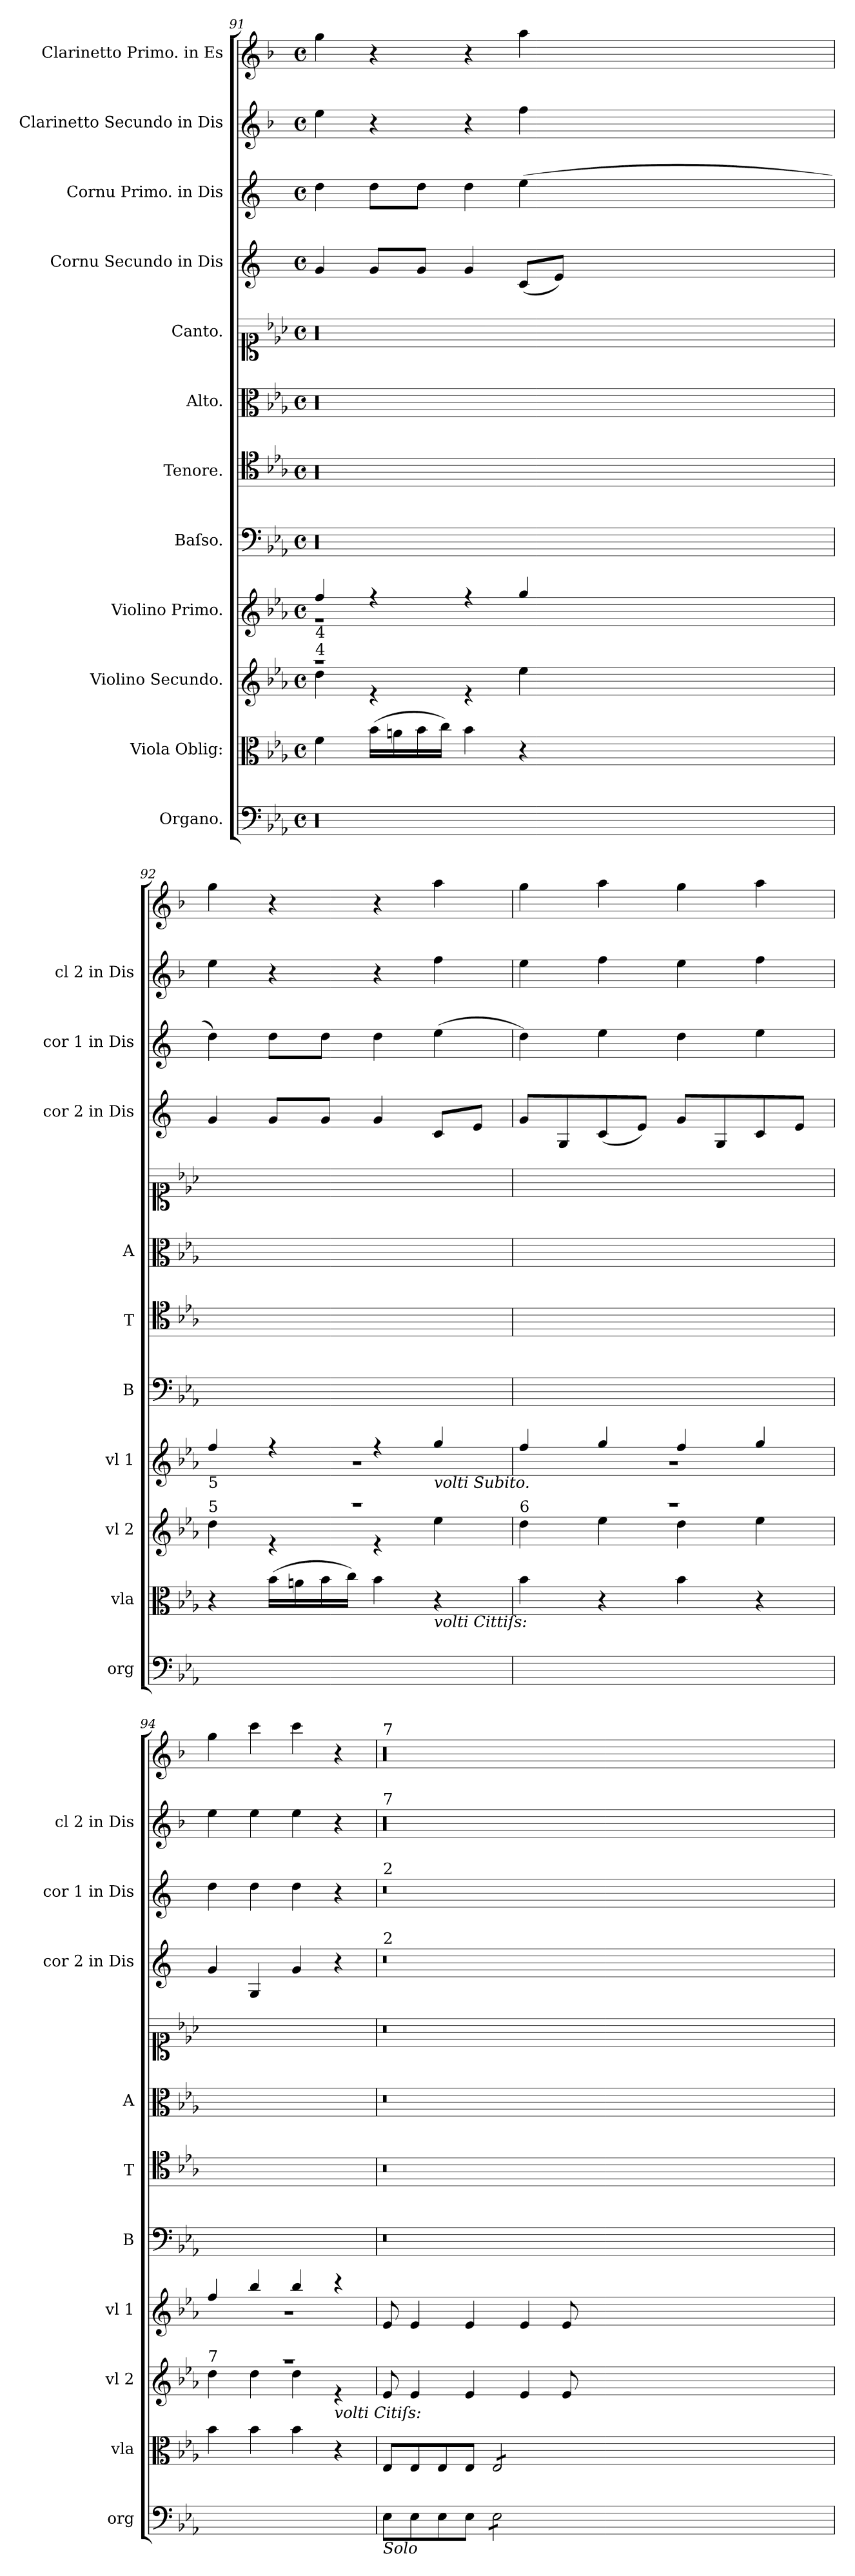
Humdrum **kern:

**kern	**dynam	**kern	**dynam	**kern	**dynam	**kern	**dynam	**kern	**kern	**kern	**kern	**kern	**kern	**kern	**kern
*part12	*part12	*part11	*part11	*part10	*part10	*part9	*part9	*part8	*part7	*part6	*part5	*part4	*part3	*part2	*part1
*staff12	*staff12	*staff11	*staff11	*staff10	*staff10	*staff9	*staff9	*staff8	*staff7	*staff6	*staff5	*staff4	*staff3	*staff2	*staff1
*I"Organo.	*	*I"Viola Oblig:	*	*I"Violino Secundo.	*	*I"Violino Primo.	*	*I"Baſso.	*I"Tenore.	*I"Alto.	*I"Canto.	*I"Cornu Secundo in Dis	*I"Cornu Primo. in Dis	*I"Clarinetto Secundo in Dis	*I"Clarinetto Primo. in Es
*I'org	*	*I'vla	*	*I'vl 2	*	*I'vl 1	*	*I'B	*I'T	*I'A	*	*I'cor 2 in Dis	*I'cor 1 in Dis	*I'cl 2 in Dis	*
*clefF4	*	*clefC3	*	*clefG2	*	*clefG2	*	*clefF4	*clefC4	*clefC3	*clefC1	*clefG2	*clefG2	*clefG2	*clefG2
*	*	*	*	*	*	*	*	*	*	*	*	*ITrd5c9	*ITrd5c9	*ITrd1c2	*ITrd1c2
*k[b-e-a-]	*	*k[b-e-a-]	*	*k[b-e-a-]	*	*k[b-e-a-]	*	*k[b-e-a-]	*k[b-e-a-]	*k[b-e-a-]	*k[b-e-a-]	*k[b-e-a-]	*k[b-e-a-]	*k[b-e-a-]	*k[b-e-a-]
*E-:	*	*E-:	*	*E-:	*	*E-:	*	*E-:	*E-:	*E-:	*E-:	*E-:	*E-:	*E-:	*E-:
*M4/4	*	*M4/4	*	*M4/4	*	*M4/4	*	*M4/4	*M4/4	*M4/4	*M4/4	*M4/4	*M4/4	*M4/4	*M4/4
*met(c)	*	*met(c)	*	*met(c)	*	*met(c)	*	*met(c)	*met(c)	*met(c)	*met(c)	*met(c)	*met(c)	*met(c)	*met(c)
=91	=91	=91	=91	=91	=91	=91	=91	=91	=91	=91	=91	=91	=91	=91	=91
*	*	*	*	*^	*	*^	*	*	*	*	*	*	*	*	*
!	!	!	!	!	!	!	!LO:TX:b:t=4	!	!	!	!	!	!	!	!	!	!
!	!	!	!	!LO:TX:a:t=4	!	!	!	!	!	!	!	!	!	!	!	!	!
00r	.	4f\	.	1r	4dd!\	.	4ff!/	1r	.	00r	00r	00r	00r	4B-/	4f\	4dd\	4ff\
.	.	(16b-\LL	forto	.	4r	.	4rff	.	.	.	.	.	.	8B-/L	8f\L	4r	4r
.	.	16an\	.	.	.	.	.	.	.	.	.	.	.	.	.	.	.
.	.	16b-\	.	.	.	.	.	.	.	.	.	.	.	8B-/J	8f\J	.	.
.	.	16cc\JJ)	.	.	.	.	.	.	.	.	.	.	.	.	.	.	.
.	.	4b-\	.	.	4r	.	4rff	.	.	.	.	.	.	4B-/	4f\	4r	4r
.	.	4r	.	.	4ee-!\	.	4gg!/	.	.	.	.	.	.	(8E-/L	(4g\	4ee-\	4gg\
.	.	.	.	.	.	.	.	.	.	.	.	.	.	8G/J)	.	.	.
.	.	0.ryy	.	0.ryy	0.ryy	.	0.ryy	0.ryy	.	.	.	.	.	0.ryy	0.ryy	0.ryy	0.ryy
=92	=92	=92	=92	=92	=92	=92	=92	=92	=92	=92	=92	=92	=92	=92	=92	=92	=92
!	!	!	!	!	!	!	!LO:TX:b:t=5	!	!	!	!	!	!	!	!	!	!
!	!	!	!	!LO:TX:a:t=5	!	!	!	!	!	!	!	!	!	!	!	!	!
1ryy	.	4r	.	1r	4dd!\	.	4ff!/	1r	.	1ryy	1ryy	1ryy	1ryy	4B-/	4f\)	4dd\	4ff\
.	.	(16b-\LL	.	.	4r	.	4rff	.	.	.	.	.	.	8B-/L	8f\L	4r	4r
.	.	16an\	.	.	.	.	.	.	.	.	.	.	.	.	.	.	.
.	.	16b-\	.	.	.	.	.	.	.	.	.	.	.	8B-/J	8f\J	.	.
.	.	16cc\JJ)	.	.	.	.	.	.	.	.	.	.	.	.	.	.	.
.	.	4b-\	.	.	4r	.	4rff	.	.	.	.	.	.	4B-/	4f\	4r	4r
!	!	!	!	!	!	!	!LO:TX:b:i:t=volti Subito.	!	!	!	!	!	!	!	!	!	!
!	!	!LO:TX:b:i:t=volti Cittiſs&colon;	!	!	!	!	!	!	!	!	!	!	!	!	!	!	!
.	.	4r	.	.	4ee-!\	.	4gg!/	.	.	.	.	.	.	8E-/L	(4g\	4ee-\	4gg\
.	.	.	.	.	.	.	.	.	.	.	.	.	.	8G/J	.	.	.
=93	=93	=93	=93	=93	=93	=93	=93	=93	=93	=93	=93	=93	=93	=93	=93	=93	=93
!	!	!	!	!LO:TX:a:t=6	!	!	!	!	!	!	!	!	!	!	!	!	!
1ryy	.	4b-\	.	1r	4dd!\	.	4ff!/	1r	.	1ryy	1ryy	1ryy	1ryy	8B-/L	4f\)	4dd\	4ff\
.	.	.	.	.	.	.	.	.	.	.	.	.	.	8BB-/	.	.	.
.	.	4r	.	.	4ee-!\	.	4gg!/	.	.	.	.	.	.	(8E-/	4g\	4ee-\	4gg\
.	.	.	.	.	.	.	.	.	.	.	.	.	.	8G/J)	.	.	.
.	.	4b-\	.	.	4dd!\	.	4ff!/	.	.	.	.	.	.	8B-/L	4f\	4dd\	4ff\
.	.	.	.	.	.	.	.	.	.	.	.	.	.	8BB-/	.	.	.
.	.	4r	.	.	4ee-!\	.	4gg!/	.	.	.	.	.	.	8E-/	4g\	4ee-\	4gg\
.	.	.	.	.	.	.	.	.	.	.	.	.	.	8G/J	.	.	.
=94	=94	=94	=94	=94	=94	=94	=94	=94	=94	=94	=94	=94	=94	=94	=94	=94	=94
!	!	!	!	!LO:TX:a:t=7	!	!	!	!	!	!	!	!	!	!	!	!	!
1ryy	.	4b-\	.	1r	4dd!\	.	4ff!/	1r	.	1ryy	1ryy	1ryy	1ryy	4B-/	4f\	4dd\	4ff\
.	.	4b-\	.	.	4dd!\	.	4bb-!/	.	.	.	.	.	.	4BB-/	4f\	4dd\	4bb-\
.	.	4b-\	.	.	4dd!\	.	4bb-!/	.	.	.	.	.	.	4B-/	4f\	4dd\	4bb-\
!	!	!	!	!	!LO:TX:b:i:t=volti Citiſs&colon;	!	!	!	!	!	!	!	!	!	!	!	!
.	.	4r	.	.	4r	.	4r	.	.	.	.	.	.	4r	4r	4r	4r
*	*	*	*	*	*	*	*v	*v	*	*	*	*	*	*	*	*	*
=95	=95	=95	=95	=95	=95	=95	=95	=95	=95	=95	=95	=95	=95	=95	=95	=95
!	!	!	!	!	!	!	!	!	!	!	!	!	!	!	!	!LO:TX:a:t=7
!	!	!	!	!	!	!	!	!	!	!	!	!	!	!	!LO:TX:a:t=7	!
!	!	!	!	!	!	!	!	!	!	!	!	!	!	!LO:TX:a:t=2	!	!
!	!	!	!	!	!	!	!	!	!	!	!	!	!LO:TX:a:t=2	!	!	!
!LO:TX:b:i:t=Solo	!	!	!	!	!	!	!	!	!	!	!	!	!	!	!	!
!	!	!	!LO:DY:a	!	!	!LO:DY:a	!	!LO:DY:a	!	!	!	!	!	!	!	!
*	*	*	*	*v	*v	*	*	*	*	*	*	*	*	*	*	*
8E-\L	pia	8E-/L	pia	8e-/	pia	8e-/	piano	0r	0r	0r	0r	0r	0r	00r	00r
8E-\	.	8E-/	.	4e-/	.	4e-/	.	.	.	.	.	.	.	.	.
8E-\	.	8E-/	.	.	.	.	.	.	.	.	.	.	.	.	.
8E-\J	.	8E-/J	.	4e-/	.	4e-/	.	.	.	.	.	.	.	.	.
*tremolo	*	*	*	*	*	*	*	*	*	*	*	*	*	*	*
*	*	*tremolo	*	*	*	*	*	*	*	*	*	*	*	*	*
8E-\L	.	8E-/L	.	.	.	.	.	.	.	.	.	.	.	.	.
8E-\	.	8E-/	.	4e-/	.	4e-/	.	.	.	.	.	.	.	.	.
8E-\	.	8E-/	.	.	.	.	.	.	.	.	.	.	.	.	.
8E-\J	.	8E-/J	.	8e-/	.	8e-/	.	.	.	.	.	.	.	.	.
*	*	*Xtremolo	*	*	*	*	*	*	*	*	*	*	*	*	*
*Xtremolo	*	*	*	*	*	*	*	*	*	*	*	*	*	*	*
0.ryy	.	0.ryy	.	0.ryy	.	0.ryy	.	.	.	.	.	.	.	.	.
.	.	.	.	.	.	.	.	0ryy	0ryy	0ryy	0ryy	0ryy	0ryy	.	.
=	=	=	=	=	=	=	=	=	=	=	=	=	=	=	=
*-	*-	*-	*-	*-	*-	*-	*-	*-	*-	*-	*-	*-	*-	*-	*-
